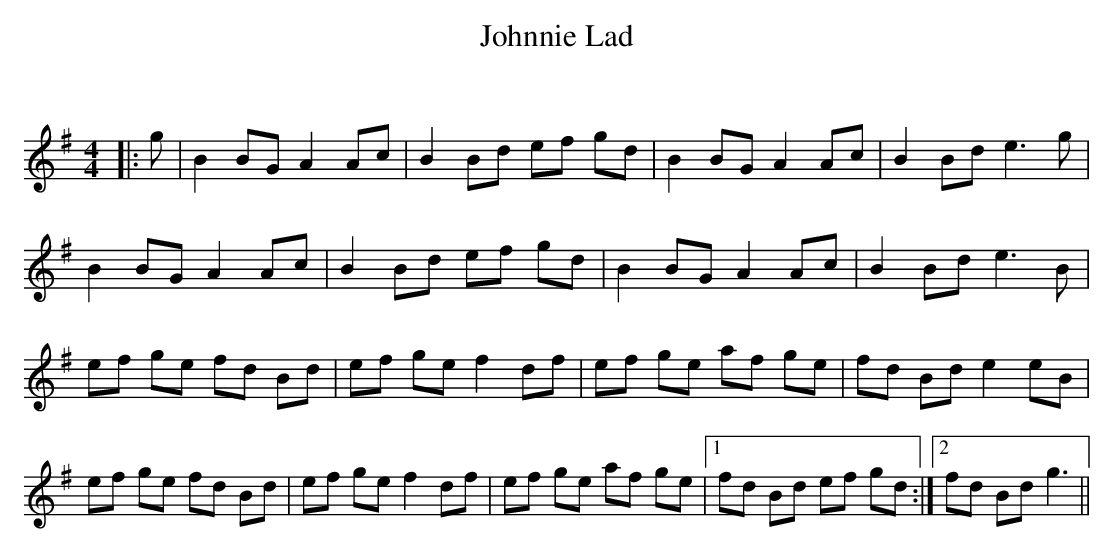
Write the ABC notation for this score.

X:1
T: Johnnie Lad
C:
Q: 232
K:G
M:4/4
L:1/8
|:g|B2 BG A2 Ac|B2 Bd ef gd|B2 BG A2 Ac|B2 Bd e3g|
B2 BG A2 Ac|B2 Bd ef gd|B2 BG A2 Ac|B2 Bd e3B|
ef ge fd Bd|ef ge f2 df|ef ge af ge|fd Bd e2 eB|
ef ge fd Bd|ef ge f2 df|ef ge af ge|1fd Bd ef gd:|2fd Bd g3||
